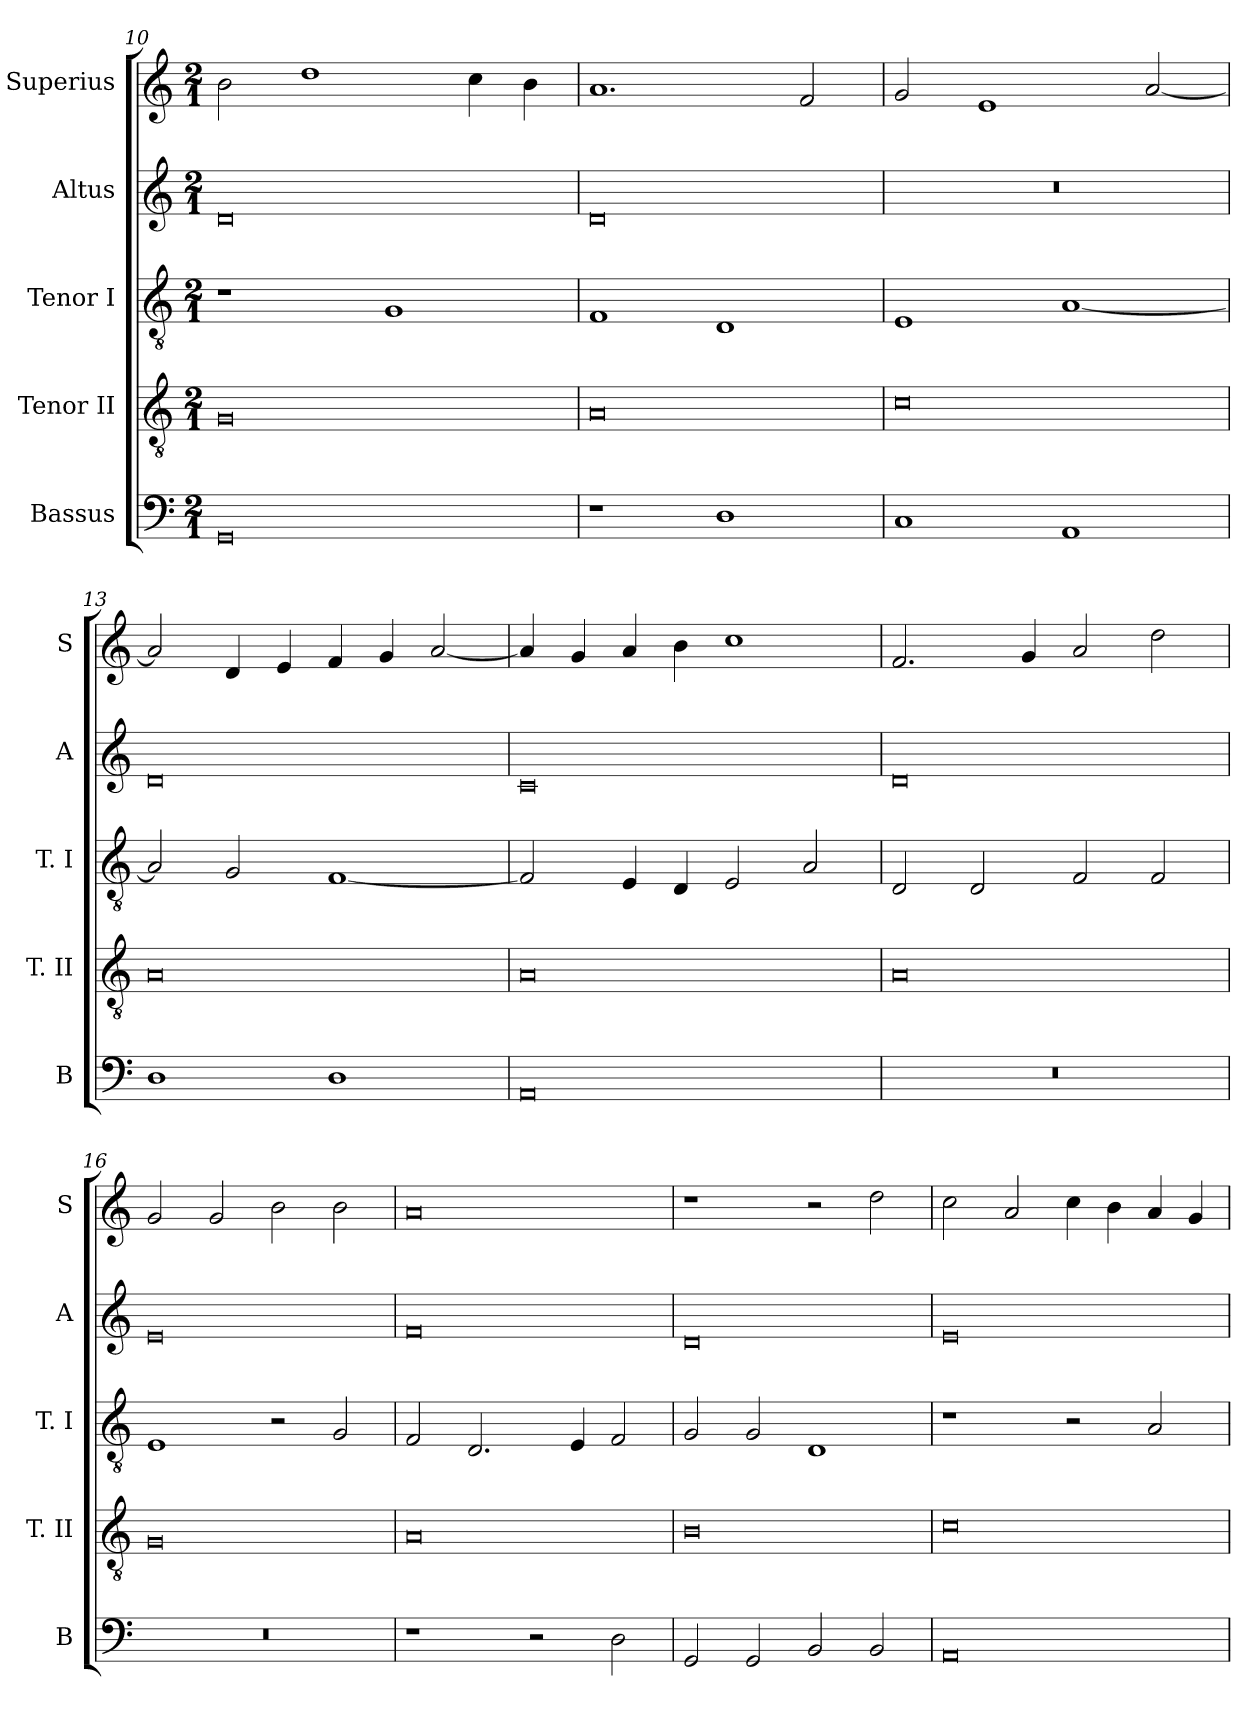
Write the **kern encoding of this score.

**kern	**kern	**kern	**kern	**kern
*part5	*part4	*part3	*part2	*part1
*staff5	*staff4	*staff3	*staff2	*staff1
*I"Bassus	*I"Tenor II	*I"Tenor I	*I"Altus	*I"Superius
*I'B	*I'T. II	*I'T. I	*I'A	*I'S
*clefF4	*clefGv2	*clefGv2	*clefG2	*clefG2
*k[]	*k[]	*k[]	*k[]	*k[]
*C:	*C:	*C:	*C:	*C:
*M2/1	*M2/1	*M2/1	*M2/1	*M2/1
=10	=10	=10	=10	=10
0GG	0G	1r	0d	2b
.	.	.	.	1dd
.	.	1G	.	.
.	.	.	.	4cc
.	.	.	.	4b
=11	=11	=11	=11	=11
1r	0A	1F	0d	1.a
1D	.	1D	.	.
.	.	.	.	2f
=12	=12	=12	=12	=12
1C	0c	1E	0r	2g
.	.	.	.	1e
1AA	.	[1A	.	.
.	.	.	.	[2a
=13	=13	=13	=13	=13
1D	0A	2A]	0d	2a]
.	.	2G	.	4d
.	.	.	.	4e
1D	.	[1F	.	4f
.	.	.	.	4g
.	.	.	.	[2a
=14	=14	=14	=14	=14
0AA	0A	2F]	0c	4a]
.	.	.	.	4g
.	.	4E	.	4a
.	.	4D	.	4b
.	.	2E	.	1cc
.	.	2A	.	.
=15	=15	=15	=15	=15
0r	0A	2D	0d	2.f
.	.	2D	.	.
.	.	.	.	4g
.	.	2F	.	2a
.	.	2F	.	2dd
=16	=16	=16	=16	=16
0r	0G	1E	0e	2g
.	.	.	.	2g
.	.	2r	.	2b
.	.	2G	.	2b
=17	=17	=17	=17	=17
1r	0A	2F	0f	0a
.	.	2.D	.	.
2r	.	.	.	.
.	.	4E	.	.
2D	.	2F	.	.
=18	=18	=18	=18	=18
2GG	0B	2G	0d	1r
2GG	.	2G	.	.
2BB	.	1D	.	2r
2BB	.	.	.	2dd
=19	=19	=19	=19	=19
0AA	0c	1r	0e	2cc
.	.	.	.	2a
.	.	2r	.	4cc
.	.	.	.	4b
.	.	2A	.	4a
.	.	.	.	4g
=	=	=	=	=
*-	*-	*-	*-	*-
